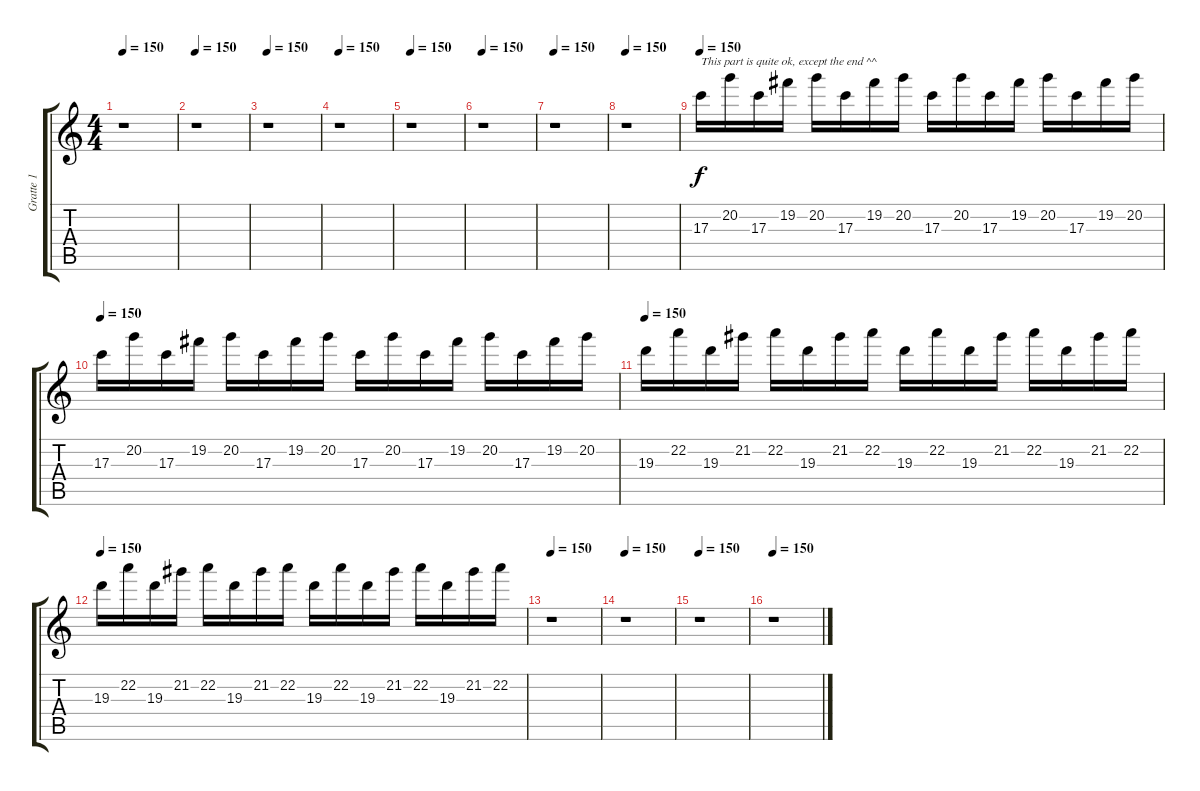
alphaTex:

\track ("Gratte 1" "Gratte 1") {instrument overdrivenguitar}
\staff {score tabs}
\tuning (E4 B3 G3 D3 A2 E2) {hide}
\ts (4 4)
\tempo 150
\clef g2
\ks c
r.1{dy f} |
\tempo 150
r.1 |
\tempo 150
r.1 |
\tempo 150
r.1 |
\tempo 150
r.1 |
\tempo 150
r.1 |
\tempo 150
r.1 |
\tempo 150
r.1 |
\tempo 150
17.3.16{txt "This part is quite ok, except the end ^^"} 20.2.16 17.3.16 19.2.16 20.2.16 17.3.16 19.2.16 20.2.16 17.3.16 20.2.16 17.3.16 19.2.16 20.2.16 17.3.16 19.2.16 20.2.16 |
\tempo 150
17.3.16 20.2.16 17.3.16 19.2.16 20.2.16 17.3.16 19.2.16 20.2.16 17.3.16 20.2.16 17.3.16 19.2.16 20.2.16 17.3.16 19.2.16 20.2.16 |
\tempo 150
19.3.16 22.2.16 19.3.16 21.2.16 22.2.16 19.3.16 21.2.16 22.2.16 19.3.16 22.2.16 19.3.16 21.2.16 22.2.16 19.3.16 21.2.16 22.2.16 |
\tempo 150
19.3.16 22.2.16 19.3.16 21.2.16 22.2.16 19.3.16 21.2.16 22.2.16 19.3.16 22.2.16 19.3.16 21.2.16 22.2.16 19.3.16 21.2.16 22.2.16 |
\tempo 150
r.1 |
\tempo 150
r.1 |
\tempo 150
r.1 |
\tempo 150
r.1
